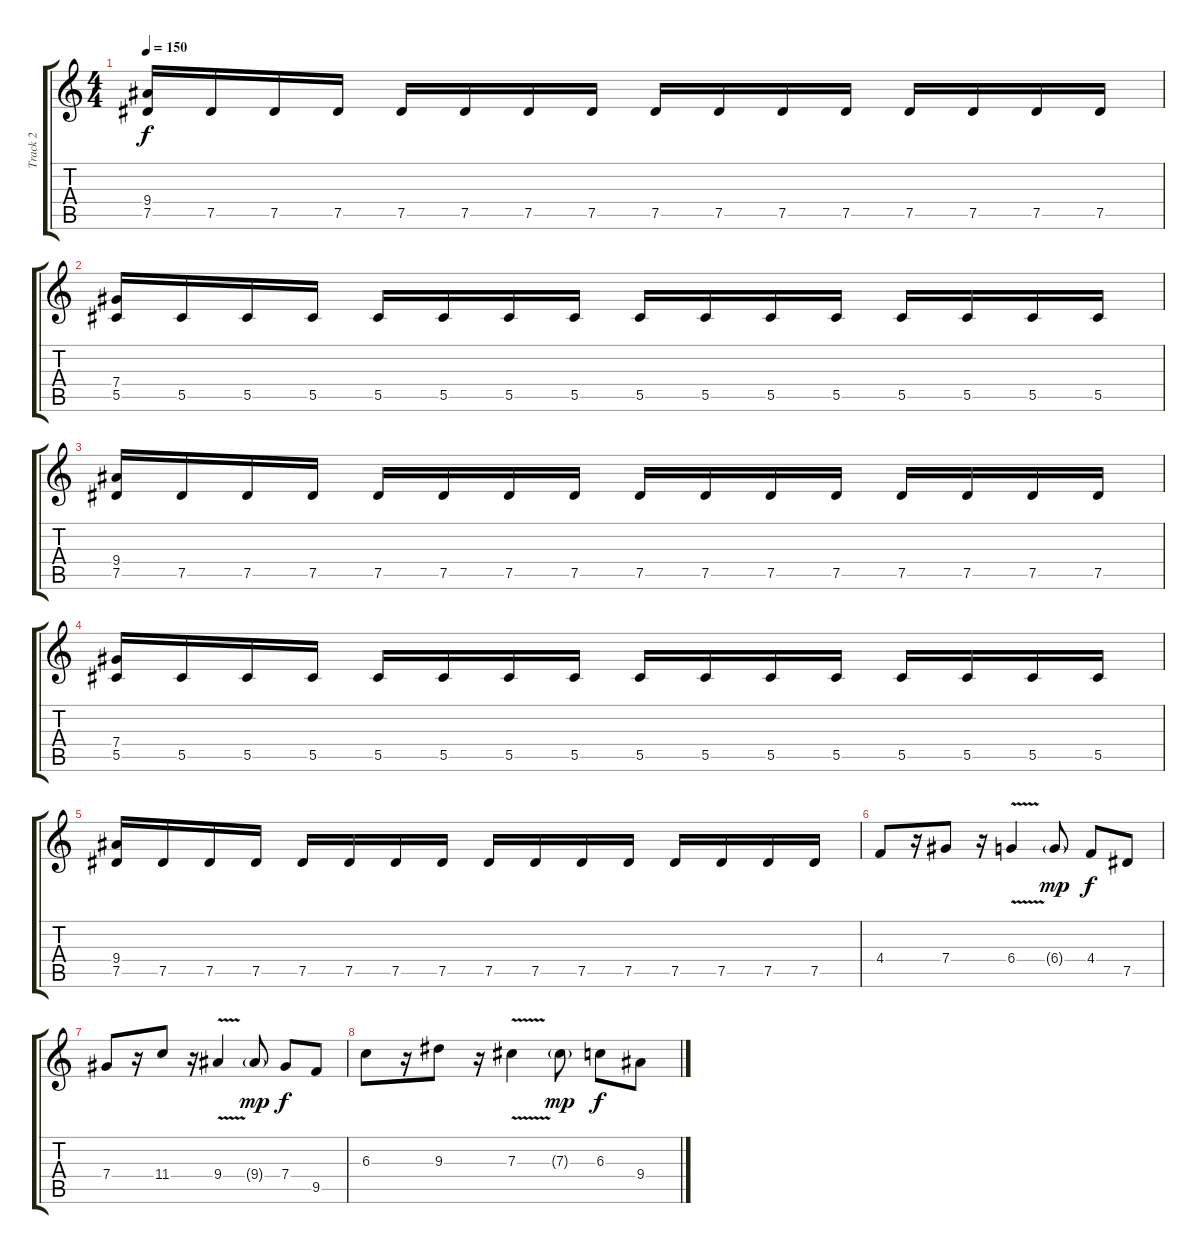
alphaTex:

\track ("Track 2" "Track 2") {instrument distortionguitar}
\staff {score tabs}
\tuning (Eb4 Bb3 Gb3 Db3 Ab2 Eb2) {hide}
\ts (4 4)
\tempo 150
\clef g2
\ks c
(9.4 7.5).16{dy f} 7.5.16 7.5.16 7.5.16 7.5.16 7.5.16 7.5.16 7.5.16 7.5.16 7.5.16 7.5.16 7.5.16 7.5.16 7.5.16 7.5.16 7.5.16 |
(7.4 5.5).16 5.5.16 5.5.16 5.5.16 5.5.16 5.5.16 5.5.16 5.5.16 5.5.16 5.5.16 5.5.16 5.5.16 5.5.16 5.5.16 5.5.16 5.5.16 |
(9.4 7.5).16 7.5.16 7.5.16 7.5.16 7.5.16 7.5.16 7.5.16 7.5.16 7.5.16 7.5.16 7.5.16 7.5.16 7.5.16 7.5.16 7.5.16 7.5.16 |
(7.4 5.5).16 5.5.16 5.5.16 5.5.16 5.5.16 5.5.16 5.5.16 5.5.16 5.5.16 5.5.16 5.5.16 5.5.16 5.5.16 5.5.16 5.5.16 5.5.16 |
(9.4 7.5).16 7.5.16 7.5.16 7.5.16 7.5.16 7.5.16 7.5.16 7.5.16 7.5.16 7.5.16 7.5.16 7.5.16 7.5.16 7.5.16 7.5.16 7.5.16 |
4.4.8 r.16 7.4.8 r.16 6.4{v}.4 6.4{g}.8{dy mp} 4.4.8{dy f} 7.5.8 |
7.4.8 r.16 11.4.8 r.16 9.4{v}.4 9.4{g}.8{dy mp} 7.4.8{dy f} 9.5.8 |
6.3.8 r.16 9.3.8 r.16 7.3{v}.4 7.3{g}.8{dy mp} 6.3.8{dy f} 9.4.8
